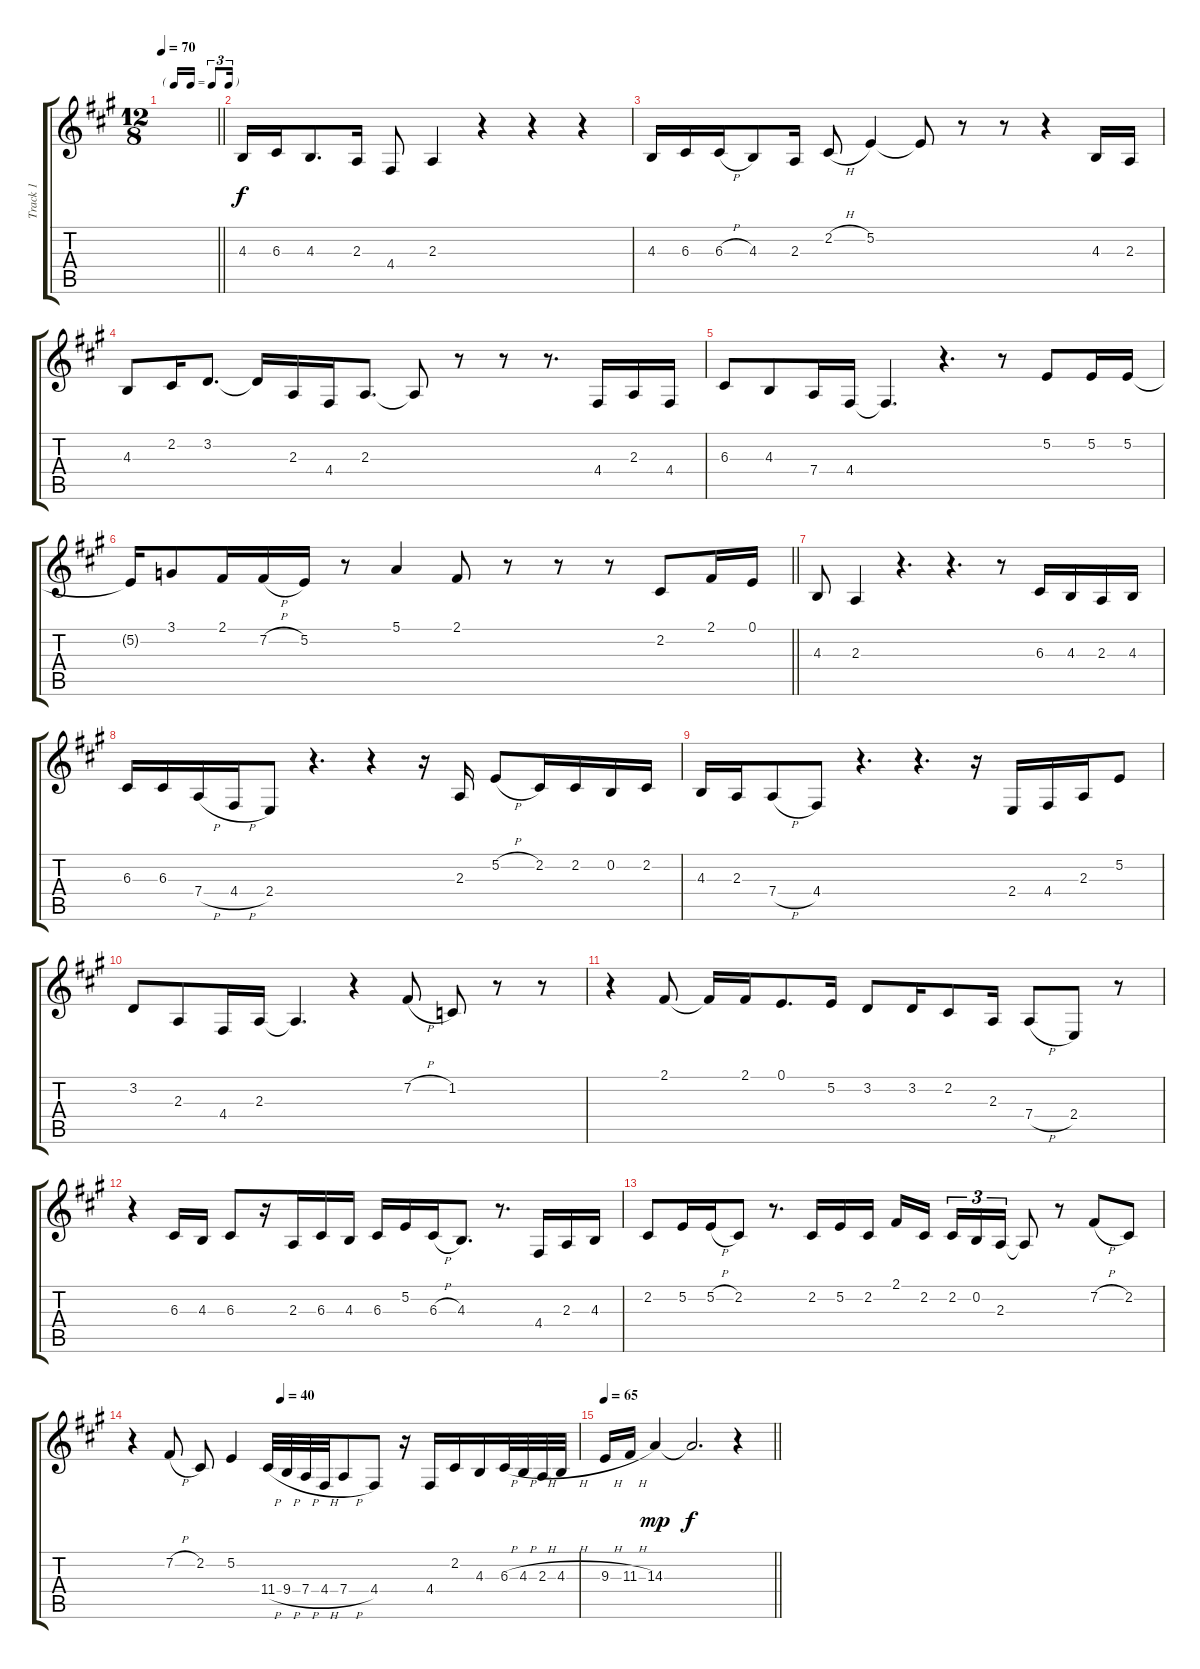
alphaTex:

\track ("Track 1" "Track 1") {instrument altosax}
\staff {score tabs}
\tuning (E4 B3 G3 D3 A2 E2) {hide}
\ts (12 8)
\tf triplet16th
\tempo 70
\clef g2
\barLineRight lightlight
\ks a
|
4.3.16 6.3.16 4.3.8{d} 2.3.16 4.4.8 2.3.4 r.4 r.4 r.4 |
4.3.16 6.3.16 6.3{h}.16 4.3.8 2.3.16 2.2{h}.8 5.2.4 5.2{t}.8 r.8 r.8 r.4 4.3.16 2.3.16 |
4.3.8 2.2.16 3.2.8{d} 3.2{t}.16 2.3.16 4.4.16 2.3.8{d} 2.3{t}.8 r.8 r.8 r.8{d} 4.4.16 2.3.16 4.4.16 |
6.3.8 4.3.8 7.4.16 4.4.16 4.4{t}.4{d} r.4{d} r.8 5.2.8 5.2.16 5.2.16 |
\barLineRight lightlight
5.2{t}.16 3.1.8 2.1.16 7.2{h}.16 5.2.16 r.8 5.1.4 2.1.8 r.8 r.8 r.8 2.2.8 2.1.16 0.1.16 |
4.3.8 2.3.4 r.4{d} r.4{d} r.8 6.3.16 4.3.16 2.3.16 4.3.16 |
6.3.16 6.3.16 7.4{h}.16 4.4{h}.16 2.4.8 r.4{d} r.4 r.16 2.3.16 5.2{h}.8 2.2.16 2.2.16 0.2.16 2.2.16 |
4.3.16 2.3.16 7.4{h}.8 4.4.8 r.4{d} r.4{d} r.16 2.4.16 4.4.16 2.3.16 5.2.8 |
3.2.8 2.3.8 4.4.16 2.3.16 2.3{t}.4{d} r.4 7.2{h}.8 1.2.8 r.8 r.8 |
r.4 2.1.8 2.1{t}.16 2.1.16 0.1.8{d} 5.2.16 3.2.8 3.2.16 2.2.8 2.3.16 7.4{h}.8 2.4.8 r.8 |
r.4 6.3.16 4.3.16 6.3.8 r.16 2.3.16 6.3.16 4.3.16 6.3.16 5.2.16 6.3{h}.16 4.3.8{d} r.8{d} 4.4.16 2.3.16 4.3.16 |
2.2.8 5.2.16 5.2{h}.16 2.2.8 r.8{d} 2.2.16 5.2.16 2.2.16 2.1.16 2.2.16{beam splitsecondary} 2.2.16{tu (3 2)} 0.2.16{tu (3 2)} 2.3.16{tu (3 2)} 2.3{t}.8 r.8 7.2{h}.8 2.2.8 |
\tempo (40 0.3333333333333333)
r.4 7.2{h}.8 2.2.8 5.2.4 11.4{h}.32 9.4{h}.32 7.4{h}.32 4.4{h}.32 7.4{h}.8 4.4.8 r.16 4.4.16 2.2.16 4.3.16 6.3{h}.32 4.3{h}.32 2.3{h}.32 4.3{h}.32 |
\tempo 65
\barLineRight lightlight
9.3{h}.16 11.3{h}.16 14.3.4{dy mp} 14.3{t}.2{d dy f} r.4
